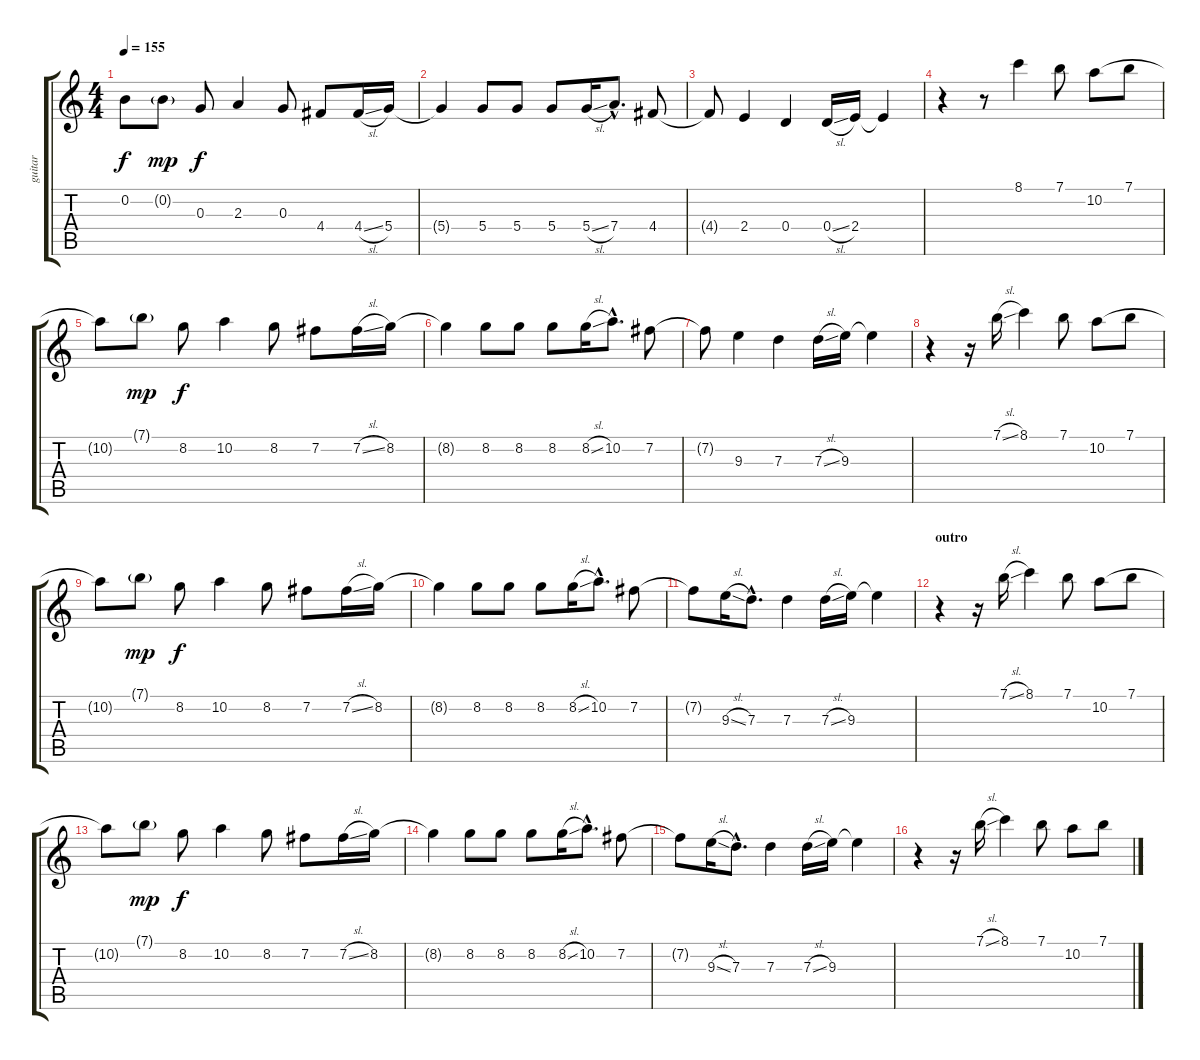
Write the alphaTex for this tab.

\track ("guitar" "guitar") {instrument electricguitarjazz}
\staff {score tabs}
\tuning (E4 B3 G3 D3 A2 E2) {hide}
\ts (4 4)
\tempo 155
\clef g2
\ks c
0.2{t}.8{dy f} 0.2{g}.8{dy mp} 0.3.8{dy f} 2.3.4 0.3.8 4.4.8 4.4{sl}.16 5.4.16 |
5.4{t}.4 5.4.8 5.4.8 5.4.8 5.4{sl}.16 7.4{hac}.8{d} 4.4.8 |
4.4{t}.8 2.4.4 0.4.4 0.4{sl}.16 2.4.16 2.4{t}.4 |
r.4 r.8 8.1.4 7.1.8 10.2.8 7.1.8 |
10.2{t}.8 7.1{g}.8{dy mp} 8.2.8{dy f} 10.2.4 8.2.8 7.2.8 7.2{sl}.16 8.2.16 |
8.2{t}.4 8.2.8 8.2.8 8.2.8 8.2{sl}.16 10.2{hac}.8{d} 7.2.8 |
7.2{t}.8 9.3.4 7.3.4 7.3{sl}.16 9.3.16 9.3{t}.4 |
r.4 r.16 7.1{sl}.16 8.1.4 7.1.8 10.2.8 7.1.8 |
10.2{t}.8 7.1{g}.8{dy mp} 8.2.8{dy f} 10.2.4 8.2.8 7.2.8 7.2{sl}.16 8.2.16 |
8.2{t}.4 8.2.8 8.2.8 8.2.8 8.2{sl}.16 10.2{hac}.8{d} 7.2.8 |
7.2{t}.8 9.3{sl}.16 7.3{hac}.8{d} 7.3.4 7.3{sl}.16 9.3.16 9.3{t}.4 |
\section ("" "outro")
r.4 r.16 7.1{sl}.16 8.1.4 7.1.8 10.2.8 7.1.8 |
10.2{t}.8 7.1{g}.8{dy mp} 8.2.8{dy f} 10.2.4 8.2.8 7.2.8 7.2{sl}.16 8.2.16 |
8.2{t}.4 8.2.8 8.2.8 8.2.8 8.2{sl}.16 10.2{hac}.8{d} 7.2.8 |
7.2{t}.8 9.3{sl}.16 7.3{hac}.8{d} 7.3.4 7.3{sl}.16 9.3.16 9.3{t}.4 |
r.4 r.16 7.1{sl}.16 8.1.4 7.1.8 10.2.8 7.1.8
